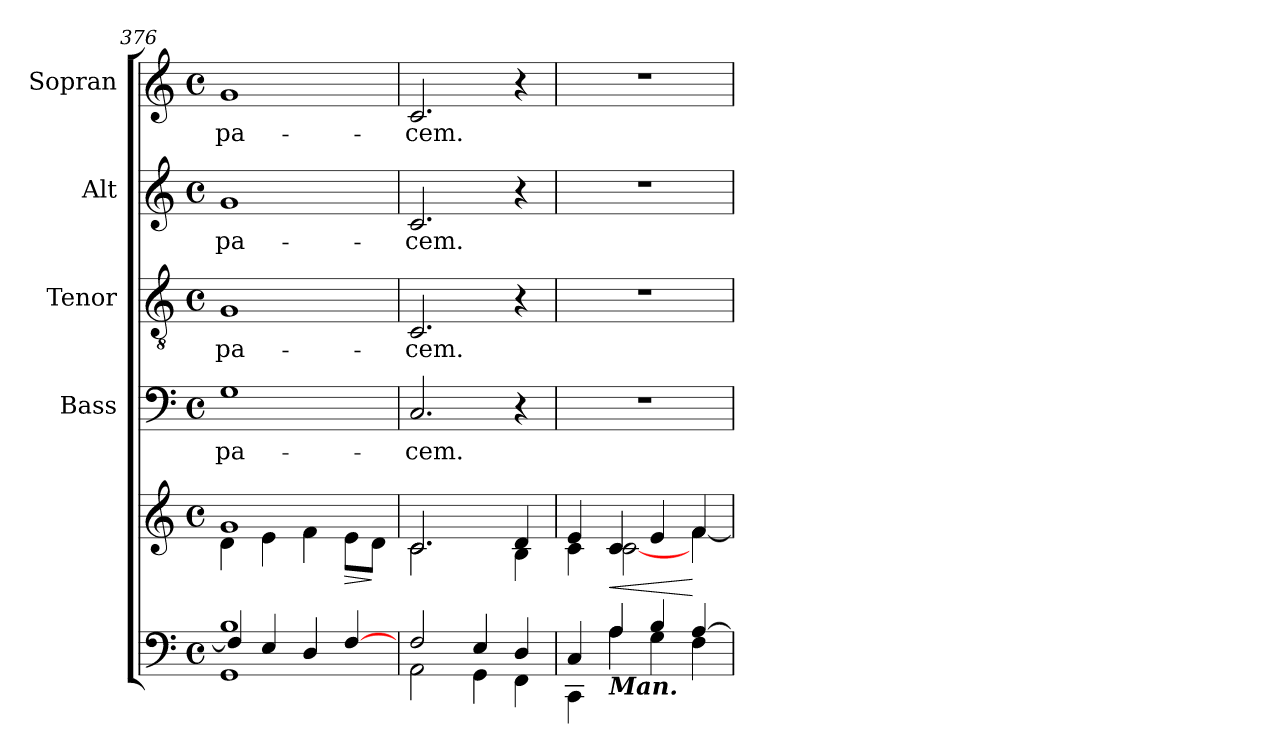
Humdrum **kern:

**kern	**kern	**dynam	**kern	**text	**kern	**text	**kern	**text	**kern	**text
*part5	*part5	*part5	*part4	*part4	*part3	*part3	*part2	*part2	*part1	*part1
*staff6	*staff5	*staff5/6	*staff4	*staff4	*staff3	*staff3	*staff2	*staff2	*staff1	*staff1
*	*	*	*I"Bass	*	*I"Tenor	*	*I"Alt	*	*I"Sopran	*
*	*	*	*I'B.	*	*I'T.	*	*I'A.	*	*I'S.	*
*clefF4	*clefG2	*	*clefF4	*	*clefGv2	*	*clefG2	*	*clefG2	*
*k[]	*k[]	*	*k[]	*	*k[]	*	*k[]	*	*k[]	*
*C:	*C:	*	*C:	*	*C:	*	*C:	*	*C:	*
*M4/4	*M4/4	*	*M4/4	*	*M4/4	*	*M4/4	*	*M4/4	*
*met(c)	*met(c)	*	*met(c)	*	*met(c)	*	*met(c)	*	*met(c)	*
=376	=376	=376	=376	=376	=376	=376	=376	=376	=376	=376
*^	*^	*	*	*	*	*	*	*	*	*
*	*^	*	*	*	*	*	*	*	*	*	*	*
!	!	!	!	!	!	!	!LO:LY:b	!	!LO:LY:b	!	!LO:LY:b	!	!LO:LY:b
1B	1GG	4F/]	1g	4d\	.	1G	pa-	1G	pa-	1g	pa-	1g	pa-
.	.	4E/	.	4e\	.	.	.	.	.	.	.	.	.
.	.	4D/	.	4f\	.	.	.	.	.	.	.	.	.
!	!	!	!	!	!LO:HP:b	!	!	!	!	!	!	!	!
.	.	[4F/	.	8e\L	>	.	.	.	.	.	.	.	.
.	.	.	.	8d\J	]	.	.	.	.	.	.	.	.
*	*v	*v	*	*	*	*	*	*	*	*	*	*	*
=377	=377	=377	=377	=377	=377	=377	=377	=377	=377	=377	=377	=377
!	!	!	!	!	!	!LO:LY:b	!	!LO:LY:b	!	!LO:LY:b	!	!LO:LY:b
2F/	2AA\	2.c/	2.c\	.	2.C/	-cem.	2.C/	-cem.	2.c/	-cem.	2.c/	-cem.
4E/	4GG\	.	.	.	.	.	.	.	.	.	.	.
4D/	4FF\	4d/	4B\	.	4r	.	4r	.	4r	.	4r	.
=378	=378	=378	=378	=378	=378	=378	=378	=378	=378	=378	=378	=378
4C/	4CC\	4e/	4c\	.	1r	.	1r	.	1r	.	1r	.
!LO:TX:b:Bi:t=Man.	!	!	!	!	!	!	!	!	!	!	!	!
!	!	!	!	!LO:HP:b	!	!	!	!	!	!	!	!
4A/	4A\	4c/	[<2c\	<	.	.	.	.	.	.	.	.
4B/	4G\	4e/	.	.	.	.	.	.	.	.	.	.
[>4A/	4F\	4f/	[<4f\	[	.	.	.	.	.	.	.	.
*v	*v	*	*	*	*	*	*	*	*	*	*	*
*	*v	*v	*	*	*	*	*	*	*	*	*
=	=	=	=	=	=	=	=	=	=	=
*-	*-	*-	*-	*-	*-	*-	*-	*-	*-	*-
